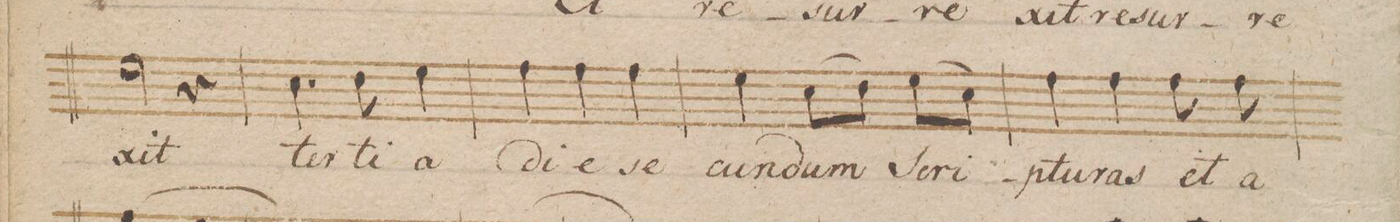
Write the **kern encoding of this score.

**kern	**text	**dynam
*I"Canto.	*	*
*clefC1	*	*
*k[b-]	*	*
*met(c|)	*	*
*M3/4	*	*
2cc\	-xit	.
4r	.	.
=134	=134	=134
4.a\	ter-	.
8b-\	-ti-	.
4cc\	-a	.
=135	=135	=135
4dd\	di-	.
4dd\	-e	.
4dd\	se-	.
=136	=136	=136
4cc\	-cun-	.
(8a\L	-dum	.
8b-\J)	.	.
(8cc\L	-Scri-	.
8a\J)	.	.
=137	=137	=137
4dd\	-ptu-	.
4dd\	-ras	.
8dd\	et	.
8dd\	a-	.
=138	=138	=138
*-	*-	*-
